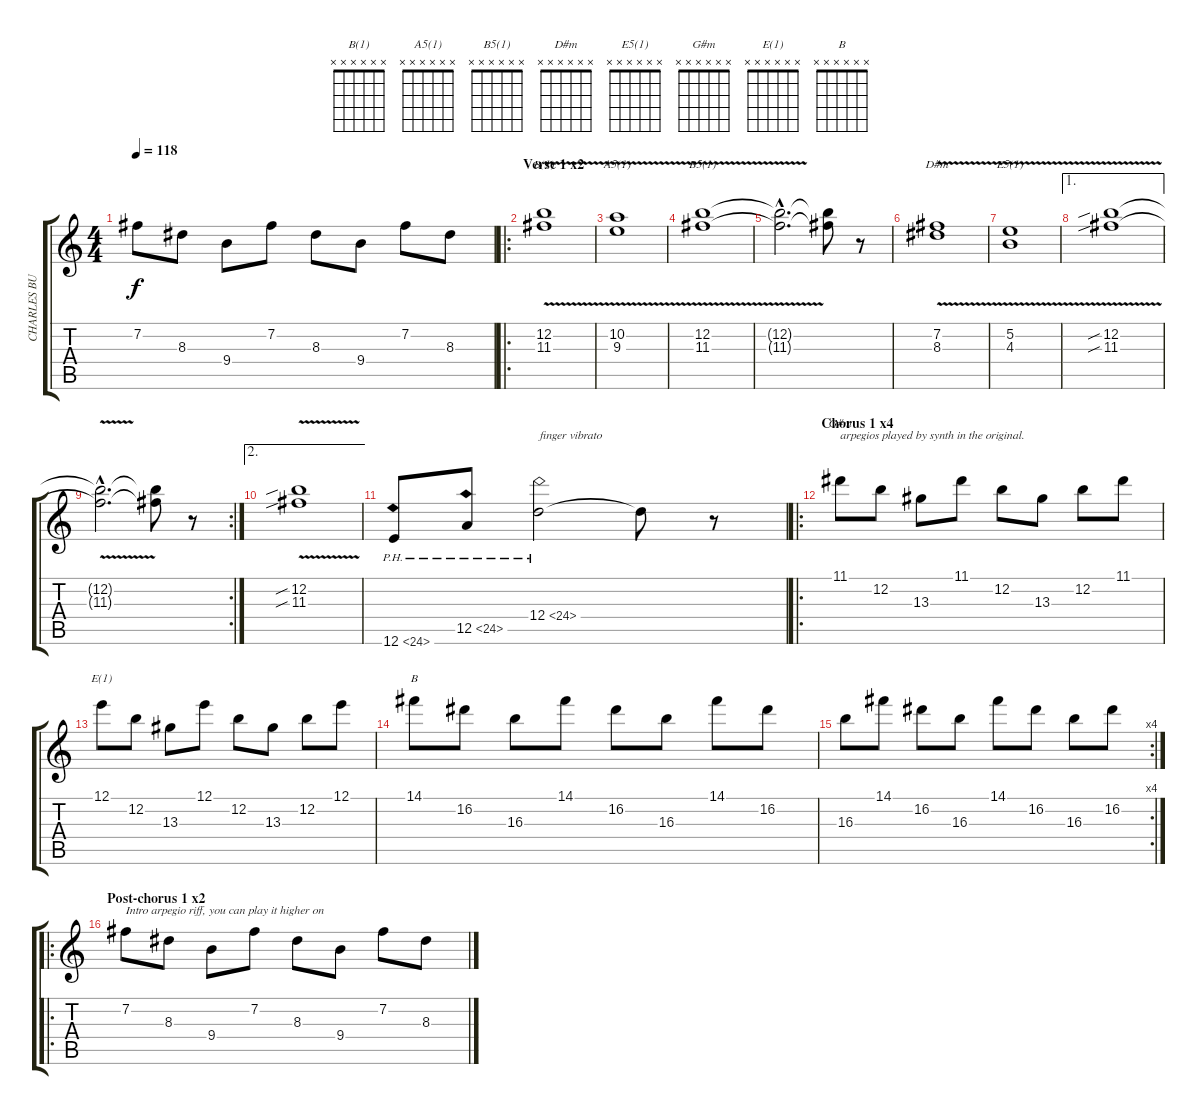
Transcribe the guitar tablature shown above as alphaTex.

\track ("CHARLES BURCHILL!!!" "CHARLES BU") {instrument distortionguitar}
\staff {score tabs}
\tuning (E4 B3 G3 D3 A2 E2) {hide}
\chord ("B(1)" x x x x x x)
\chord ("A5(1)" x x x x x x)
\chord ("B5(1)" x x x x x x)
\chord ("D#m" x x x x x x)
\chord ("E5(1)" x x x x x x)
\chord ("G#m" x x x x x x)
\chord ("E(1)" x x x x x x)
\chord ("B" x x x x x x)
\ts (4 4)
\tempo 118
\clef g2
\ks c
7.2.8{dy f} 8.3.8 9.4.8 7.2.8 8.3.8 9.4.8 7.2.8 8.3.8 |
\ro
\section ("" "Verse 1 x2")
(12.2{v} 11.3{v}).1{ch "B(1)"} |
(10.2{v} 9.3{v}).1{ch "A5(1)"} |
(12.2{v} 11.3{v}).1{ch "B5(1)"} |
(12.2{hac t} 11.3{hac t}).2{d} (12.2{t} 11.3{t}).8 r.8 |
(7.2{v} 8.3{v}).1{ch "D#m"} |
(5.2{v} 4.3{v}).1{ch "E5(1)"} |
\ae 1
(12.2{v sib} 11.3{v sib}).1 |
\rc 2
(12.2{hac t} 11.3{hac t}).2{d} (12.2{t} 11.3{t}).8 r.8 |
\ae 2
(12.2{v sib} 11.3{v sib}).1 |
12.6{ph 12}.8 12.5{ph 12}.8 12.4{ph 12}.2{txt "finger vibrato"} 12.4{t}.8 r.8 |
\ro
\section ("" "Chorus 1 x4")
11.1.8{ch "G#m" txt "arpegios played by synth in the original."} 12.2.8 13.3.8 11.1.8 12.2.8 13.3.8 12.2.8 11.1.8 |
12.1.8{ch "E(1)"} 12.2.8 13.3.8 12.1.8 12.2.8 13.3.8 12.2.8 12.1.8 |
14.1.8{ch "B"} 16.2.8 16.3.8 14.1.8 16.2.8 16.3.8 14.1.8 16.2.8 |
\rc 4
16.3.8 14.1.8 16.2.8 16.3.8 14.1.8 16.2.8 16.3.8 16.2.8 |
\ro
\section ("" "Post-chorus 1 x2")
7.2.8{txt "Intro arpegio riff, you can play it higher on"} 8.3.8 9.4.8 7.2.8 8.3.8 9.4.8 7.2.8 8.3.8
